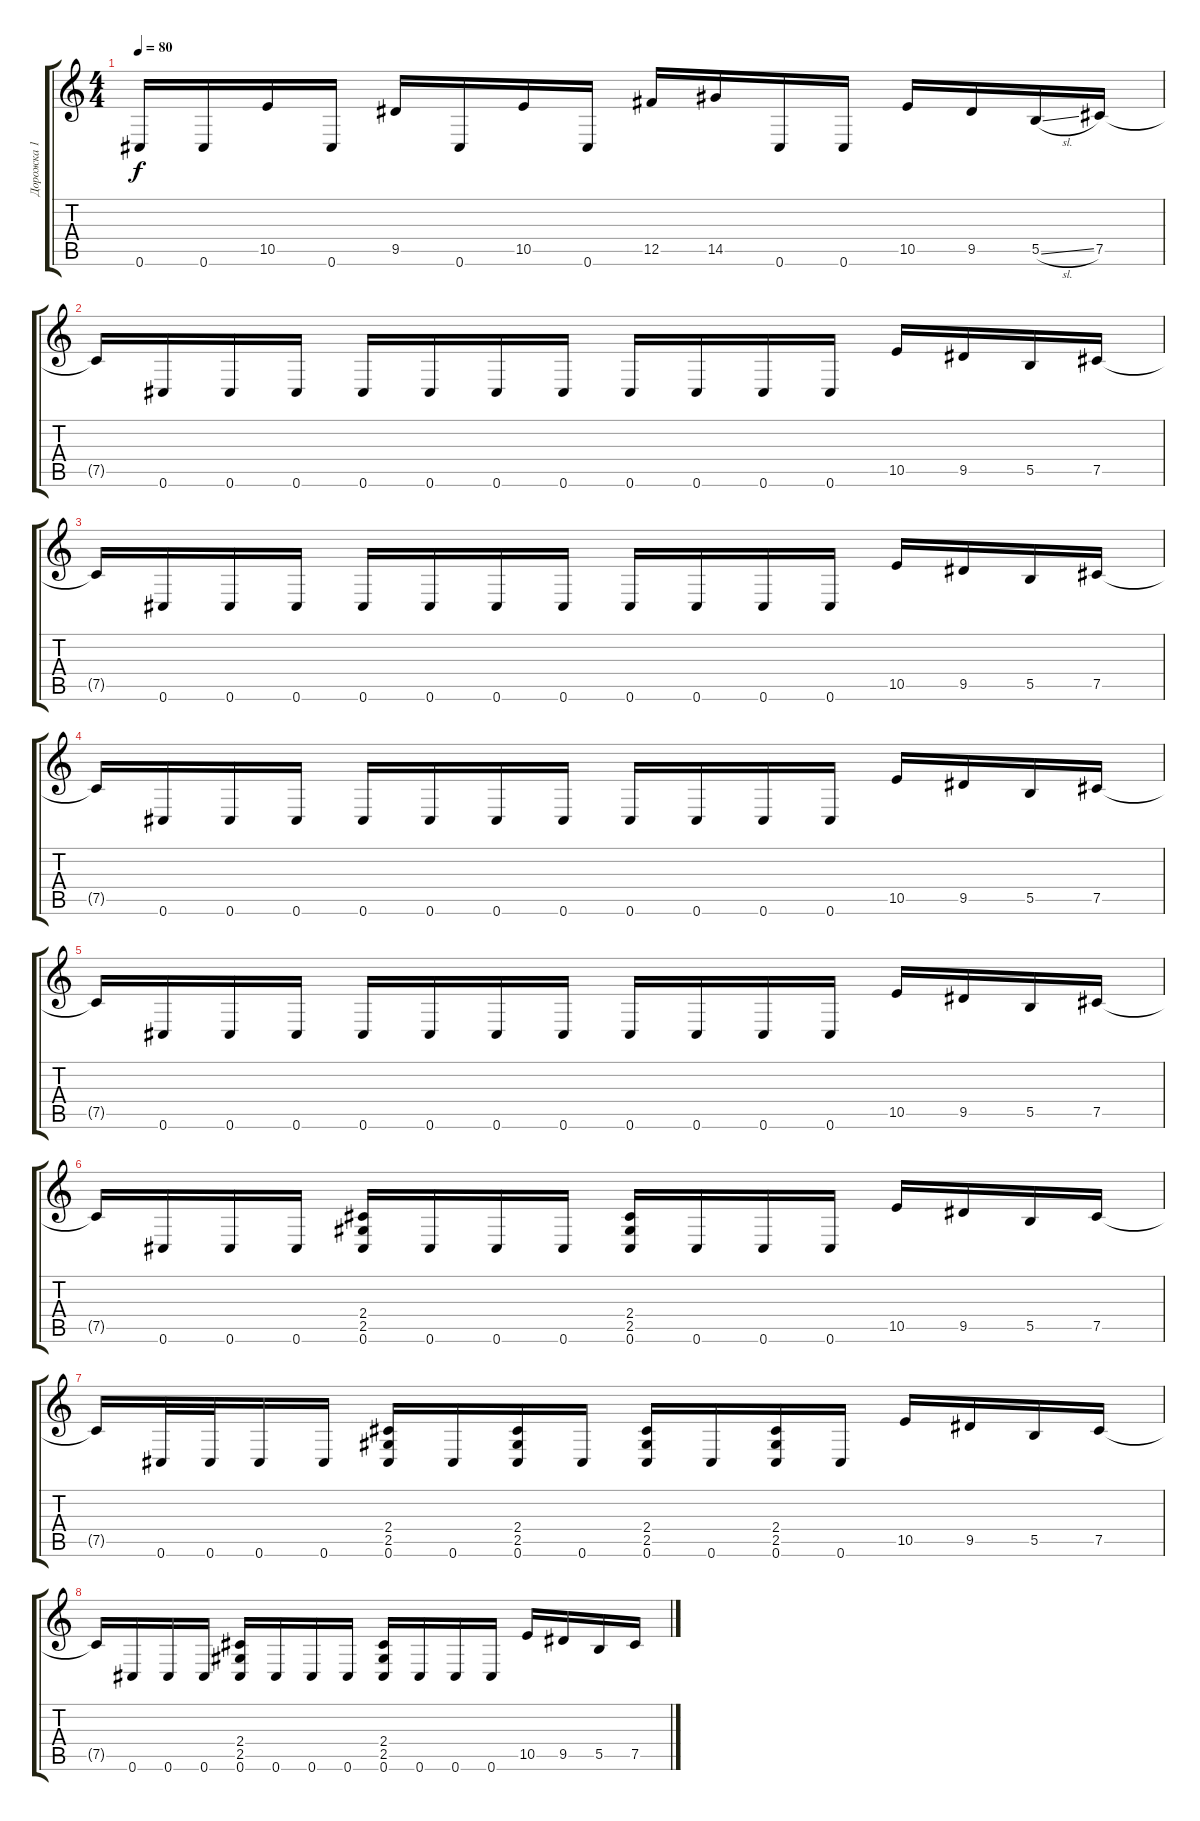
\track ("Дорожка 1" "Дорожка 1") {instrument distortionguitar}
\staff {score tabs}
\tuning (Db4 Ab3 E3 B2 Gb2 Db2) {hide}
\ts (4 4)
\tempo 80
\clef g2
\ks c
0.6.16{dy f} 0.6.16 10.5.16 0.6.16 9.5.16 0.6.16 10.5.16 0.6.16 12.5.16 14.5.16 0.6.16 0.6.16 10.5.16 9.5.16 5.5{sl}.16 7.5.16 |
7.5{t}.16 0.6.16 0.6.16 0.6.16 0.6.16 0.6.16 0.6.16 0.6.16 0.6.16 0.6.16 0.6.16 0.6.16 10.5.16 9.5.16 5.5.16 7.5.16 |
7.5{t}.16 0.6.16 0.6.16 0.6.16 0.6.16 0.6.16 0.6.16 0.6.16 0.6.16 0.6.16 0.6.16 0.6.16 10.5.16 9.5.16 5.5.16 7.5.16 |
7.5{t}.16 0.6.16 0.6.16 0.6.16 0.6.16 0.6.16 0.6.16 0.6.16 0.6.16 0.6.16 0.6.16 0.6.16 10.5.16 9.5.16 5.5.16 7.5.16 |
7.5{t}.16 0.6.16 0.6.16 0.6.16 0.6.16 0.6.16 0.6.16 0.6.16 0.6.16 0.6.16 0.6.16 0.6.16 10.5.16 9.5.16 5.5.16 7.5.16 |
7.5{t}.16 0.6.16 0.6.16 0.6.16 (2.4 2.5 0.6).16 0.6.16 0.6.16 0.6.16 (2.4 2.5 0.6).16 0.6.16 0.6.16 0.6.16 10.5.16 9.5.16 5.5.16 7.5.16 |
7.5{t}.16 0.6.32 0.6.32 0.6.16 0.6.16 (2.4 2.5 0.6).16 0.6.16 (2.4 2.5 0.6).16 0.6.16 (2.4 2.5 0.6).16 0.6.16 (2.4 2.5 0.6).16 0.6.16 10.5.16 9.5.16 5.5.16 7.5.16 |
7.5{t}.16 0.6.16 0.6.16 0.6.16 (2.4 2.5 0.6).16 0.6.16 0.6.16 0.6.16 (2.4 2.5 0.6).16 0.6.16 0.6.16 0.6.16 10.5.16 9.5.16 5.5.16 7.5.16
